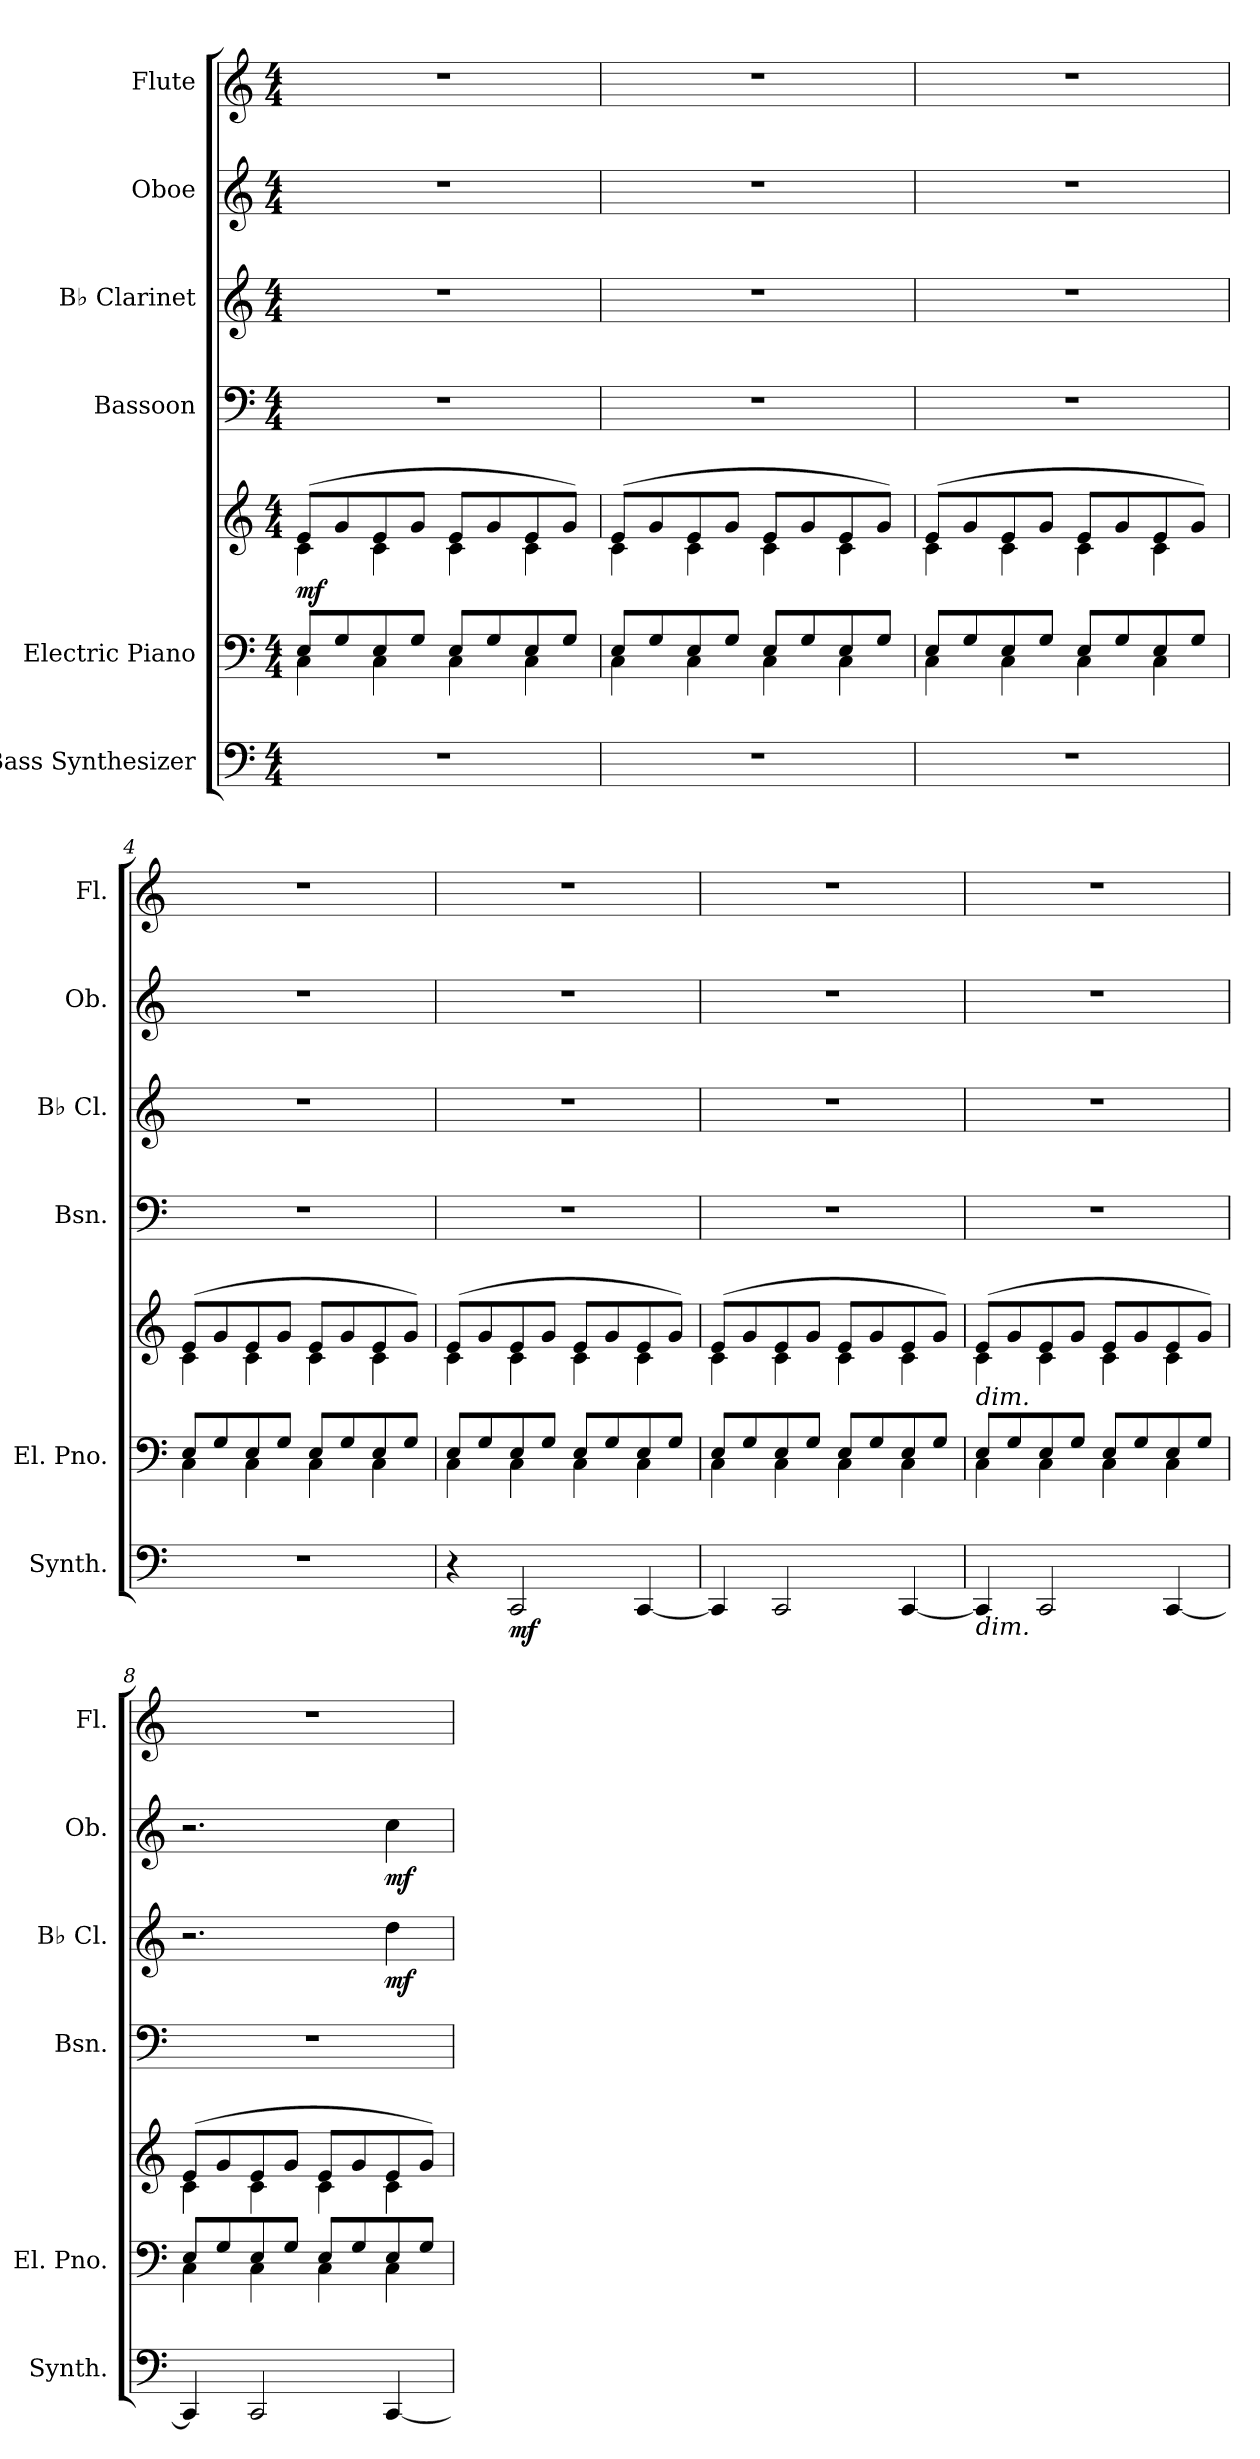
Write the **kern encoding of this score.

**kern	**dynam	**kern	**kern	**dynam	**kern	**kern	**dynam	**kern	**dynam	**kern
*part6	*part6	*part5	*part5	*part5	*part4	*part3	*part3	*part2	*part2	*part1
*staff7	*staff7	*staff6	*staff5	*staff5/6	*staff4	*staff3	*staff3	*staff2	*staff2	*staff1
*I"Bass Synthesizer	*	*I"Electric Piano	*	*	*I"Bassoon	*I"B♭ Clarinet	*	*I"Oboe	*	*I"Flute
*I'Synth.	*	*I'El. Pno.	*	*	*I'Bsn.	*I'B♭ Cl.	*	*I'Ob.	*	*I'Fl.
*clefF4	*	*clefF4	*clefG2	*	*clefF4	*clefG2	*	*clefG2	*	*clefG2
*	*	*	*	*	*	*ITrd1c2	*	*	*	*
*k[]	*	*k[]	*k[]	*	*k[]	*k[b-e-]	*	*k[]	*	*k[]
*M4/4	*	*M4/4	*M4/4	*	*M4/4	*M4/4	*	*M4/4	*	*M4/4
*MM168	*	*MM168	*MM168	*	*MM168	*MM168	*	*MM168	*	*MM168
=1	=1	=1	=1	=1	=1	=1	=1	=1	=1	=1
*	*	*^	*^	*	*	*	*	*	*	*
!	!	!	!	!	!	!LO:DY:b	!	!	!	!	!	!
1r	.	8E/L	4C\	(>8e/L	4c\	mf	1r	1r	.	1r	.	1r
.	.	8G/	.	8g/	.	.	.	.	.	.	.	.
.	.	8E/	4C\	8e/	4c\	.	.	.	.	.	.	.
.	.	8G/J	.	8g/J	.	.	.	.	.	.	.	.
.	.	8E/L	4C\	8e/L	4c\	.	.	.	.	.	.	.
.	.	8G/	.	8g/	.	.	.	.	.	.	.	.
.	.	8E/	4C\	8e/	4c\	.	.	.	.	.	.	.
.	.	8G/J	.	8g/J)	.	.	.	.	.	.	.	.
=2	=2	=2	=2	=2	=2	=2	=2	=2	=2	=2	=2	=2
1r	.	8E/L	4C\	(>8e/L	4c\	.	1r	1r	.	1r	.	1r
.	.	8G/	.	8g/	.	.	.	.	.	.	.	.
.	.	8E/	4C\	8e/	4c\	.	.	.	.	.	.	.
.	.	8G/J	.	8g/J	.	.	.	.	.	.	.	.
.	.	8E/L	4C\	8e/L	4c\	.	.	.	.	.	.	.
.	.	8G/	.	8g/	.	.	.	.	.	.	.	.
.	.	8E/	4C\	8e/	4c\	.	.	.	.	.	.	.
.	.	8G/J	.	8g/J)	.	.	.	.	.	.	.	.
=3	=3	=3	=3	=3	=3	=3	=3	=3	=3	=3	=3	=3
1r	.	8E/L	4C\	(>8e/L	4c\	.	1r	1r	.	1r	.	1r
.	.	8G/	.	8g/	.	.	.	.	.	.	.	.
.	.	8E/	4C\	8e/	4c\	.	.	.	.	.	.	.
.	.	8G/J	.	8g/J	.	.	.	.	.	.	.	.
.	.	8E/L	4C\	8e/L	4c\	.	.	.	.	.	.	.
.	.	8G/	.	8g/	.	.	.	.	.	.	.	.
.	.	8E/	4C\	8e/	4c\	.	.	.	.	.	.	.
.	.	8G/J	.	8g/J)	.	.	.	.	.	.	.	.
=4	=4	=4	=4	=4	=4	=4	=4	=4	=4	=4	=4	=4
1r	.	8E/L	4C\	(>8e/L	4c\	.	1r	1r	.	1r	.	1r
.	.	8G/	.	8g/	.	.	.	.	.	.	.	.
.	.	8E/	4C\	8e/	4c\	.	.	.	.	.	.	.
.	.	8G/J	.	8g/J	.	.	.	.	.	.	.	.
.	.	8E/L	4C\	8e/L	4c\	.	.	.	.	.	.	.
.	.	8G/	.	8g/	.	.	.	.	.	.	.	.
.	.	8E/	4C\	8e/	4c\	.	.	.	.	.	.	.
.	.	8G/J	.	8g/J)	.	.	.	.	.	.	.	.
!!LO:PB:g=z
=5	=5	=5	=5	=5	=5	=5	=5	=5	=5	=5	=5	=5
4r	.	8E/L	4C\	(>8e/L	4c\	.	1r	1r	.	1r	.	1r
.	.	8G/	.	8g/	.	.	.	.	.	.	.	.
!	!LO:DY:b	!	!	!	!	!	!	!	!	!	!	!
2CC/	mf	8E/	4C\	8e/	4c\	.	.	.	.	.	.	.
.	.	8G/J	.	8g/J	.	.	.	.	.	.	.	.
.	.	8E/L	4C\	8e/L	4c\	.	.	.	.	.	.	.
.	.	8G/	.	8g/	.	.	.	.	.	.	.	.
[4CC/	.	8E/	4C\	8e/	4c\	.	.	.	.	.	.	.
.	.	8G/J	.	8g/J)	.	.	.	.	.	.	.	.
=6	=6	=6	=6	=6	=6	=6	=6	=6	=6	=6	=6	=6
4CC/]	.	8E/L	4C\	(>8e/L	4c\	.	1r	1r	.	1r	.	1r
.	.	8G/	.	8g/	.	.	.	.	.	.	.	.
2CC/	.	8E/	4C\	8e/	4c\	.	.	.	.	.	.	.
.	.	8G/J	.	8g/J	.	.	.	.	.	.	.	.
.	.	8E/L	4C\	8e/L	4c\	.	.	.	.	.	.	.
.	.	8G/	.	8g/	.	.	.	.	.	.	.	.
[4CC/	.	8E/	4C\	8e/	4c\	.	.	.	.	.	.	.
.	.	8G/J	.	8g/J)	.	.	.	.	.	.	.	.
=7	=7	=7	=7	=7	=7	=7	=7	=7	=7	=7	=7	=7
!	!	!	!	!LO:TX:b:i:t=dim.	!	!	!	!	!	!	!	!
!LO:TX:b:i:t=dim.	!	!	!	!	!	!	!	!	!	!	!	!
4CC/]	.	8E/L	4C\	(>8e/L	4c\	.	1r	1r	.	1r	.	1r
.	.	8G/	.	8g/	.	.	.	.	.	.	.	.
2CC/	.	8E/	4C\	8e/	4c\	.	.	.	.	.	.	.
.	.	8G/J	.	8g/J	.	.	.	.	.	.	.	.
.	.	8E/L	4C\	8e/L	4c\	.	.	.	.	.	.	.
.	.	8G/	.	8g/	.	.	.	.	.	.	.	.
[4CC/	.	8E/	4C\	8e/	4c\	.	.	.	.	.	.	.
.	.	8G/J	.	8g/J)	.	.	.	.	.	.	.	.
=8	=8	=8	=8	=8	=8	=8	=8	=8	=8	=8	=8	=8
4CC/]	.	8E/L	4C\	(>8e/L	4c\	.	1r	2.r	.	2.r	.	1r
.	.	8G/	.	8g/	.	.	.	.	.	.	.	.
2CC/	.	8E/	4C\	8e/	4c\	.	.	.	.	.	.	.
.	.	8G/J	.	8g/J	.	.	.	.	.	.	.	.
.	.	8E/L	4C\	8e/L	4c\	.	.	.	.	.	.	.
.	.	8G/	.	8g/	.	.	.	.	.	.	.	.
!	!	!	!	!	!	!	!	!	!LO:DY:b	!	!LO:DY:b	!
[4CC/	.	8E/	4C\	8e/	4c\	.	.	4cc\	mf	4cc\	mf	.
.	.	8G/J	.	8g/J)	.	.	.	.	.	.	.	.
*	*	*v	*v	*	*	*	*	*	*	*	*	*
*	*	*	*v	*v	*	*	*	*	*	*	*
=	=	=	=	=	=	=	=	=	=	=
*-	*-	*-	*-	*-	*-	*-	*-	*-	*-	*-
